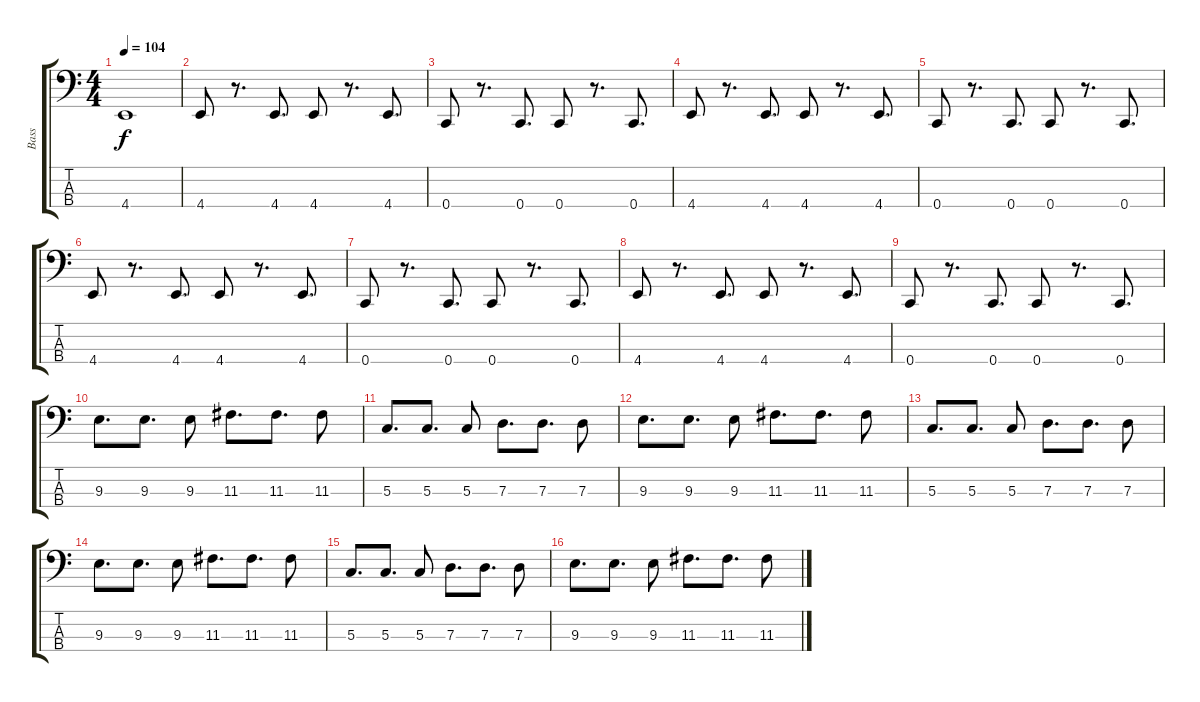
\track ("Bass" "Bass") {instrument electricbassfinger}
\staff {score tabs}
\tuning (F2 C2 G1 C1) {hide}
\ts (4 4)
\tempo 104
\clef f4
\ks c
4.4{t}.1{dy f} |
4.4.8 r.8{d} 4.4.8{d} 4.4.8 r.8{d} 4.4.8{d} |
0.4.8 r.8{d} 0.4.8{d} 0.4.8 r.8{d} 0.4.8{d} |
4.4.8 r.8{d} 4.4.8{d} 4.4.8 r.8{d} 4.4.8{d} |
0.4.8 r.8{d} 0.4.8{d} 0.4.8 r.8{d} 0.4.8{d} |
4.4.8 r.8{d} 4.4.8{d} 4.4.8 r.8{d} 4.4.8{d} |
0.4.8 r.8{d} 0.4.8{d} 0.4.8 r.8{d} 0.4.8{d} |
4.4.8 r.8{d} 4.4.8{d} 4.4.8 r.8{d} 4.4.8{d} |
0.4.8 r.8{d} 0.4.8{d} 0.4.8 r.8{d} 0.4.8{d} |
9.3.8{d} 9.3.8{d} 9.3.8 11.3.8{d} 11.3.8{d} 11.3.8 |
5.3.8{d} 5.3.8{d} 5.3.8 7.3.8{d} 7.3.8{d} 7.3.8 |
9.3.8{d} 9.3.8{d} 9.3.8 11.3.8{d} 11.3.8{d} 11.3.8 |
5.3.8{d} 5.3.8{d} 5.3.8 7.3.8{d} 7.3.8{d} 7.3.8 |
9.3.8{d} 9.3.8{d} 9.3.8 11.3.8{d} 11.3.8{d} 11.3.8 |
5.3.8{d} 5.3.8{d} 5.3.8 7.3.8{d} 7.3.8{d} 7.3.8 |
9.3.8{d} 9.3.8{d} 9.3.8 11.3.8{d} 11.3.8{d} 11.3.8
